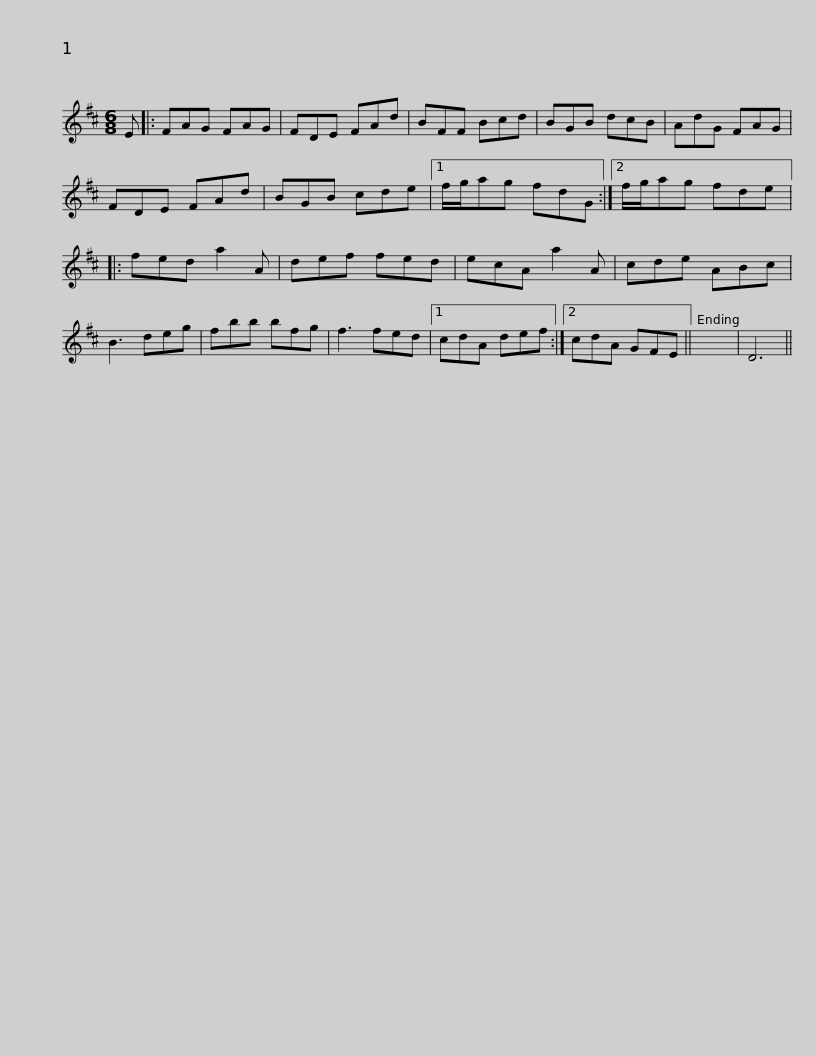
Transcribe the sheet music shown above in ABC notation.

X:1
L:1/8
M:6/8
I:linebreak $
K:D
V:1 treble
V:1
 E |: FAG FAG | FDE FAd | BFF Bcd | BGB dcB | %5
 AdG FAG | FDE FAd | BGB cde |1$ f/g/ag fdG :|2 f/g/ag fde |: %10
 fed a2 A | def fed | ecA a2 A | cde ABc | B3 deg |$ %15
 fbb bfg | f3 fed |1 cdA def :|2 cdA GFE || x6 | %20
 D6 || %21
